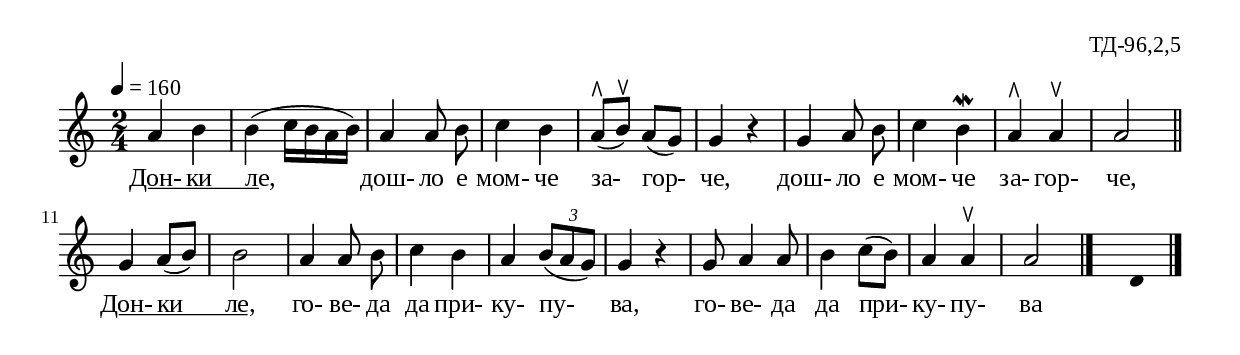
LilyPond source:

%{
TD_096_2_05
%}

\include "td-preamble.ly"

\score {
\relative c'' {
 \tempo 4 = 160
 \time 2/4
% \tempo 8 = 168
% \time 7/16
a4 b | b( c16[ b a b]) | a4 a8\noBeam b | c4 b | a8\rtoe( b^\ltoe) a( g) |
g4 r4 | g4 a8\noBeam b | c4 b\mordent | a4\rtoe a^\ltoe a2 
\bar "||"
g4 a8( b) | b2 | a4 a8\noBeam b | c4 b | a4 \times 2/3 { b8([ a g)] } | g4 r4 |
g8 a4 a8 | b4 c8( b) a4 a^\ltoe | a2
 \bar "|." 
 s4 \fixB d,4 \fixC
  \bar "|." 
}
\addlyrics { Дон- \startTextSpan ки ле, \stopTextSpan 
дош- ло е мом- че за- гор- че, 
дош- ло е мом- че за- гор- че, 
Дон- \startTextSpan ки ле, \stopTextSpan
го- ве- да да при- ку- пу- ва, 
го- ве- да да при- ку- пу- ва }
%
\layout {
  indent = #0
  line-width = 190\mm
  ragged-right=##f
\context {
      \Lyrics
      \consists "Text_spanner_engraver"
      \override TextSpanner #'direction = #DOWN
      \override TextSpanner #'style = #'line    
      \override TextSpanner #'outside-staff-priority = ##f
      \override TextSpanner #'padding = #0.2 % sets the distance of the line from the lyrics
      \override TextSpanner #'bound-details =
      #`((left . ((Y . 0)
                  (padding . 0)
                  (attach-dir . ,LEFT)))
         (left-broken . ((end-on-note . #t)))
         (right . ((Y . 0)
                   (padding . 0)
                   (attach-dir . ,RIGHT))))
    }
  
}
%
\midi { 
	\context {
		\Score
		tempoWholesPerMinute = #(ly:make-moment 160 4)
		}
	}
}
%
\header{
  opus = "ТД-96,2,5"
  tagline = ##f
}


